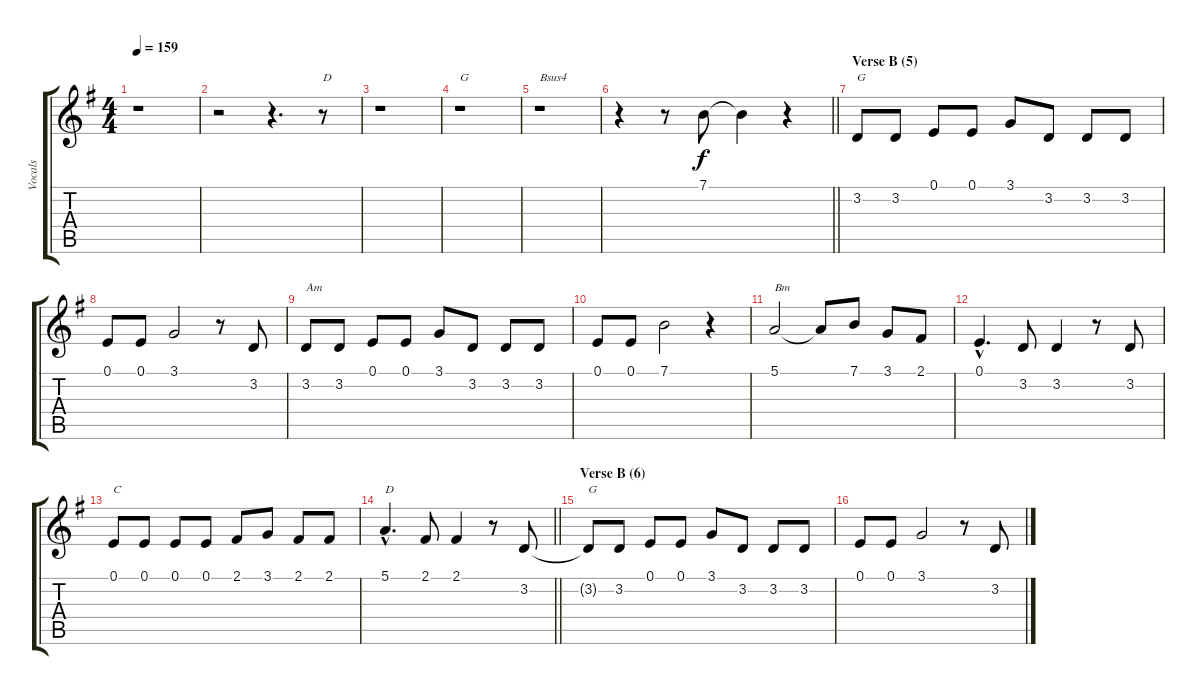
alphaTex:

\track ("Vocals" "Vocals") {instrument sopranosax}
\staff {score tabs}
\tuning (E4 B3 G3 D3 A2 E2) {hide}
\ts (4 4)
\tempo 159
\clef g2
\ks g
r.1{dy f} |
r.2 r.4{d} r.8{txt "D"} |
r.1 |
r.1{txt "G"} |
r.1{txt "Bsus4"} |
\barLineRight lightlight
r.4 r.8 7.1.8 7.1{t}.4 r.4 |
\section ("" "Verse B (5)")
3.2.8{txt "G"} 3.2.8 0.1.8 0.1.8 3.1.8 3.2.8 3.2.8 3.2.8 |
0.1.8 0.1.8 3.1.2 r.8 3.2.8 |
3.2.8{txt "Am"} 3.2.8 0.1.8 0.1.8 3.1.8 3.2.8 3.2.8 3.2.8 |
0.1.8 0.1.8 7.1.2 r.4 |
5.1.2{txt "Bm"} 5.1{t}.8 7.1.8 3.1.8 2.1.8 |
0.1{hac}.4{d} 3.2.8 3.2.4 r.8 3.2.8 |
0.1.8{txt "C"} 0.1.8 0.1.8 0.1.8 2.1.8 3.1.8 2.1.8 2.1.8 |
\barLineRight lightlight
5.1{hac}.4{d txt "D"} 2.1.8 2.1.4 r.8 3.2.8 |
\section ("" "Verse B (6)")
3.2{t}.8{txt "G"} 3.2.8 0.1.8 0.1.8 3.1.8 3.2.8 3.2.8 3.2.8 |
0.1.8 0.1.8 3.1.2 r.8 3.2.8
